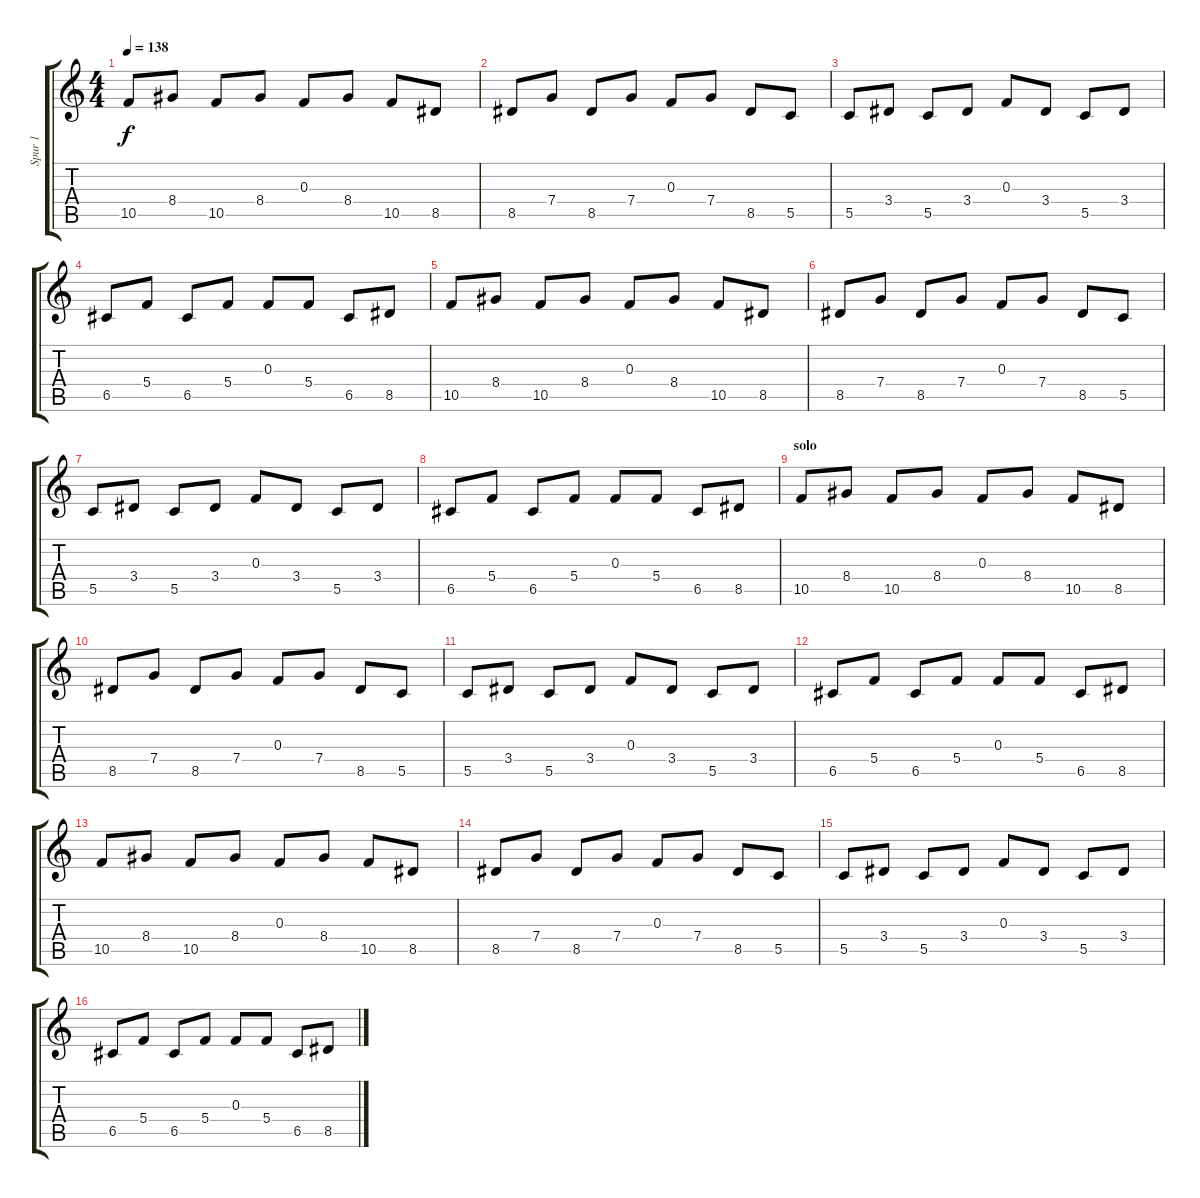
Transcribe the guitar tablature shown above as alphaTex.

\track ("Spur 1" "Spur 1") {instrument acousticguitarsteel}
\staff {score tabs}
\tuning (D4 A3 F3 C3 G2 C2) {hide}
\ts (4 4)
\tempo 138
\clef g2
\ks c
10.5.8{dy f instrument acousticguitarsteel} 8.4.8 10.5.8 8.4.8 0.3.8 8.4.8 10.5.8 8.5.8 |
8.5.8 7.4.8 8.5.8 7.4.8 0.3.8 7.4.8 8.5.8 5.5.8 |
5.5.8 3.4.8 5.5.8 3.4.8 0.3.8 3.4.8 5.5.8 3.4.8 |
6.5.8 5.4.8 6.5.8 5.4.8 0.3.8 5.4.8 6.5.8 8.5.8 |
10.5.8 8.4.8 10.5.8 8.4.8 0.3.8 8.4.8 10.5.8 8.5.8 |
8.5.8 7.4.8 8.5.8 7.4.8 0.3.8 7.4.8 8.5.8 5.5.8 |
5.5.8 3.4.8 5.5.8 3.4.8 0.3.8 3.4.8 5.5.8 3.4.8 |
6.5.8 5.4.8 6.5.8 5.4.8 0.3.8 5.4.8 6.5.8 8.5.8 |
\section ("" "solo")
10.5.8 8.4.8 10.5.8 8.4.8 0.3.8 8.4.8 10.5.8 8.5.8 |
8.5.8 7.4.8 8.5.8 7.4.8 0.3.8 7.4.8 8.5.8 5.5.8 |
5.5.8 3.4.8 5.5.8 3.4.8 0.3.8 3.4.8 5.5.8 3.4.8 |
6.5.8 5.4.8 6.5.8 5.4.8 0.3.8 5.4.8 6.5.8 8.5.8 |
10.5.8 8.4.8 10.5.8 8.4.8 0.3.8 8.4.8 10.5.8 8.5.8 |
8.5.8 7.4.8 8.5.8 7.4.8 0.3.8 7.4.8 8.5.8 5.5.8 |
5.5.8 3.4.8 5.5.8 3.4.8 0.3.8 3.4.8 5.5.8 3.4.8 |
6.5.8 5.4.8 6.5.8 5.4.8 0.3.8 5.4.8 6.5.8 8.5.8
